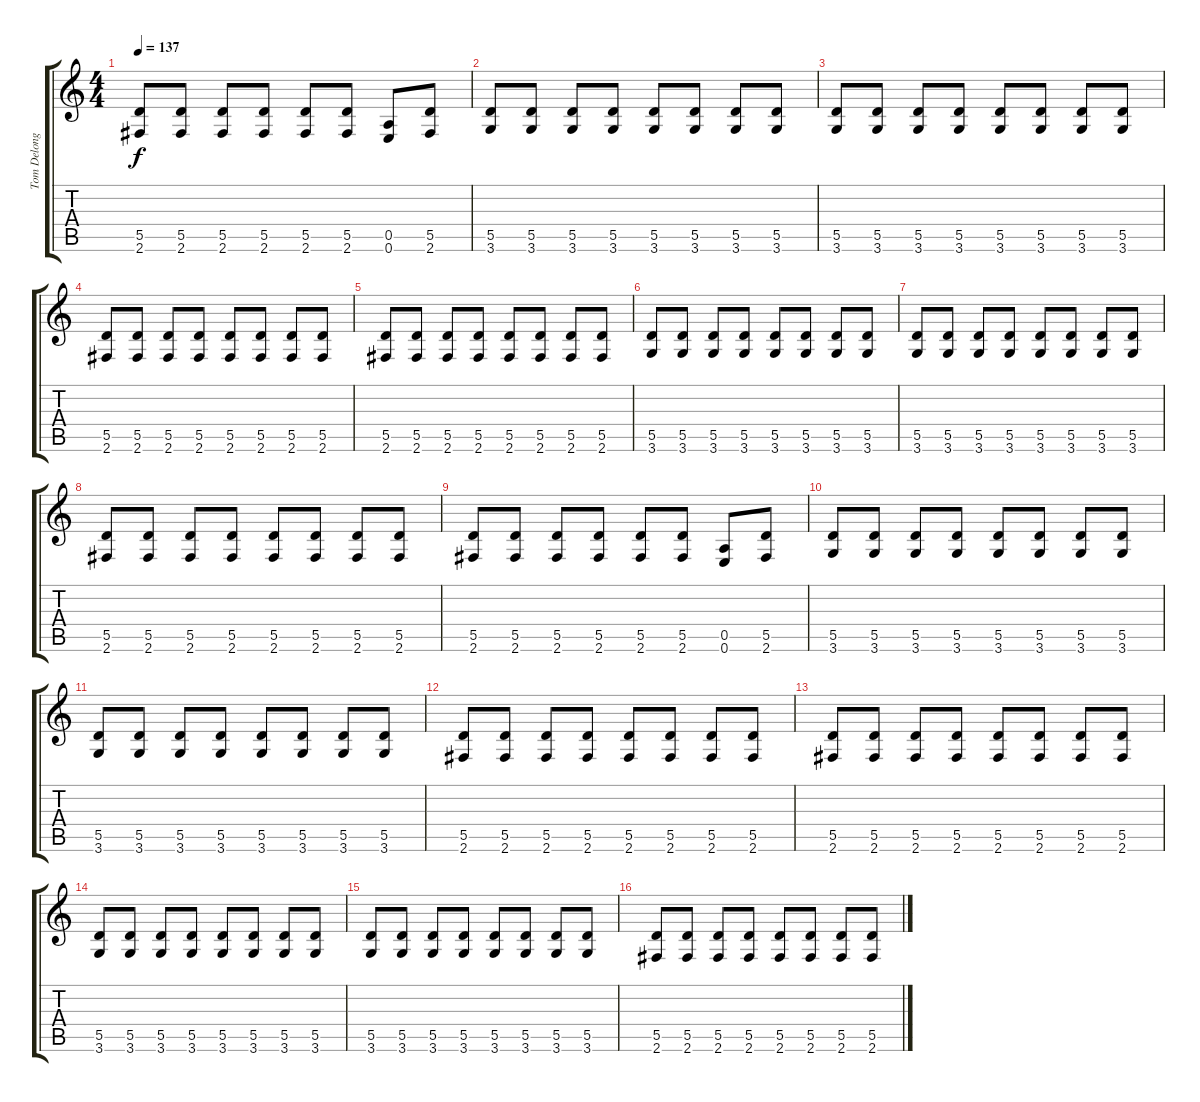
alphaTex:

\track ("Tom Delonge" "Tom Delong") {instrument electricguitarjazz}
\staff {score tabs}
\tuning (E4 B3 G3 D3 A2 E2) {hide}
\ts (4 4)
\tempo 137
\clef g2
\ks c
(5.5 2.6).8{dy f} (5.5 2.6).8 (5.5 2.6).8 (5.5 2.6).8 (5.5 2.6).8 (5.5 2.6).8 (0.5 0.6).8 (5.5 2.6).8 |
(5.5 3.6).8{instrument distortionguitar} (5.5 3.6).8 (5.5 3.6).8 (5.5 3.6).8 (5.5 3.6).8 (5.5 3.6).8 (5.5 3.6).8 (5.5 3.6).8 |
(5.5 3.6).8 (5.5 3.6).8 (5.5 3.6).8 (5.5 3.6).8 (5.5 3.6).8 (5.5 3.6).8 (5.5 3.6).8 (5.5 3.6).8 |
(5.5 2.6).8 (5.5 2.6).8 (5.5 2.6).8 (5.5 2.6).8 (5.5 2.6).8 (5.5 2.6).8 (5.5 2.6).8 (5.5 2.6).8 |
(5.5 2.6).8 (5.5 2.6).8 (5.5 2.6).8 (5.5 2.6).8 (5.5 2.6).8 (5.5 2.6).8 (5.5 2.6).8 (5.5 2.6).8 |
(5.5 3.6).8{instrument distortionguitar} (5.5 3.6).8 (5.5 3.6).8 (5.5 3.6).8 (5.5 3.6).8 (5.5 3.6).8 (5.5 3.6).8 (5.5 3.6).8 |
(5.5 3.6).8 (5.5 3.6).8 (5.5 3.6).8 (5.5 3.6).8 (5.5 3.6).8 (5.5 3.6).8 (5.5 3.6).8 (5.5 3.6).8 |
(5.5 2.6).8 (5.5 2.6).8 (5.5 2.6).8 (5.5 2.6).8 (5.5 2.6).8 (5.5 2.6).8 (5.5 2.6).8 (5.5 2.6).8 |
(5.5 2.6).8 (5.5 2.6).8 (5.5 2.6).8 (5.5 2.6).8 (5.5 2.6).8 (5.5 2.6).8 (0.5 0.6).8 (5.5 2.6).8 |
(5.5 3.6).8{instrument distortionguitar} (5.5 3.6).8 (5.5 3.6).8 (5.5 3.6).8 (5.5 3.6).8 (5.5 3.6).8 (5.5 3.6).8 (5.5 3.6).8 |
(5.5 3.6).8 (5.5 3.6).8 (5.5 3.6).8 (5.5 3.6).8 (5.5 3.6).8 (5.5 3.6).8 (5.5 3.6).8 (5.5 3.6).8 |
(5.5 2.6).8 (5.5 2.6).8 (5.5 2.6).8 (5.5 2.6).8 (5.5 2.6).8 (5.5 2.6).8 (5.5 2.6).8 (5.5 2.6).8 |
(5.5 2.6).8 (5.5 2.6).8 (5.5 2.6).8 (5.5 2.6).8 (5.5 2.6).8 (5.5 2.6).8 (5.5 2.6).8 (5.5 2.6).8 |
(5.5 3.6).8{instrument distortionguitar} (5.5 3.6).8 (5.5 3.6).8 (5.5 3.6).8 (5.5 3.6).8 (5.5 3.6).8 (5.5 3.6).8 (5.5 3.6).8 |
(5.5 3.6).8 (5.5 3.6).8 (5.5 3.6).8 (5.5 3.6).8 (5.5 3.6).8 (5.5 3.6).8 (5.5 3.6).8 (5.5 3.6).8 |
(5.5 2.6).8 (5.5 2.6).8 (5.5 2.6).8 (5.5 2.6).8 (5.5 2.6).8 (5.5 2.6).8 (5.5 2.6).8 (5.5 2.6).8
